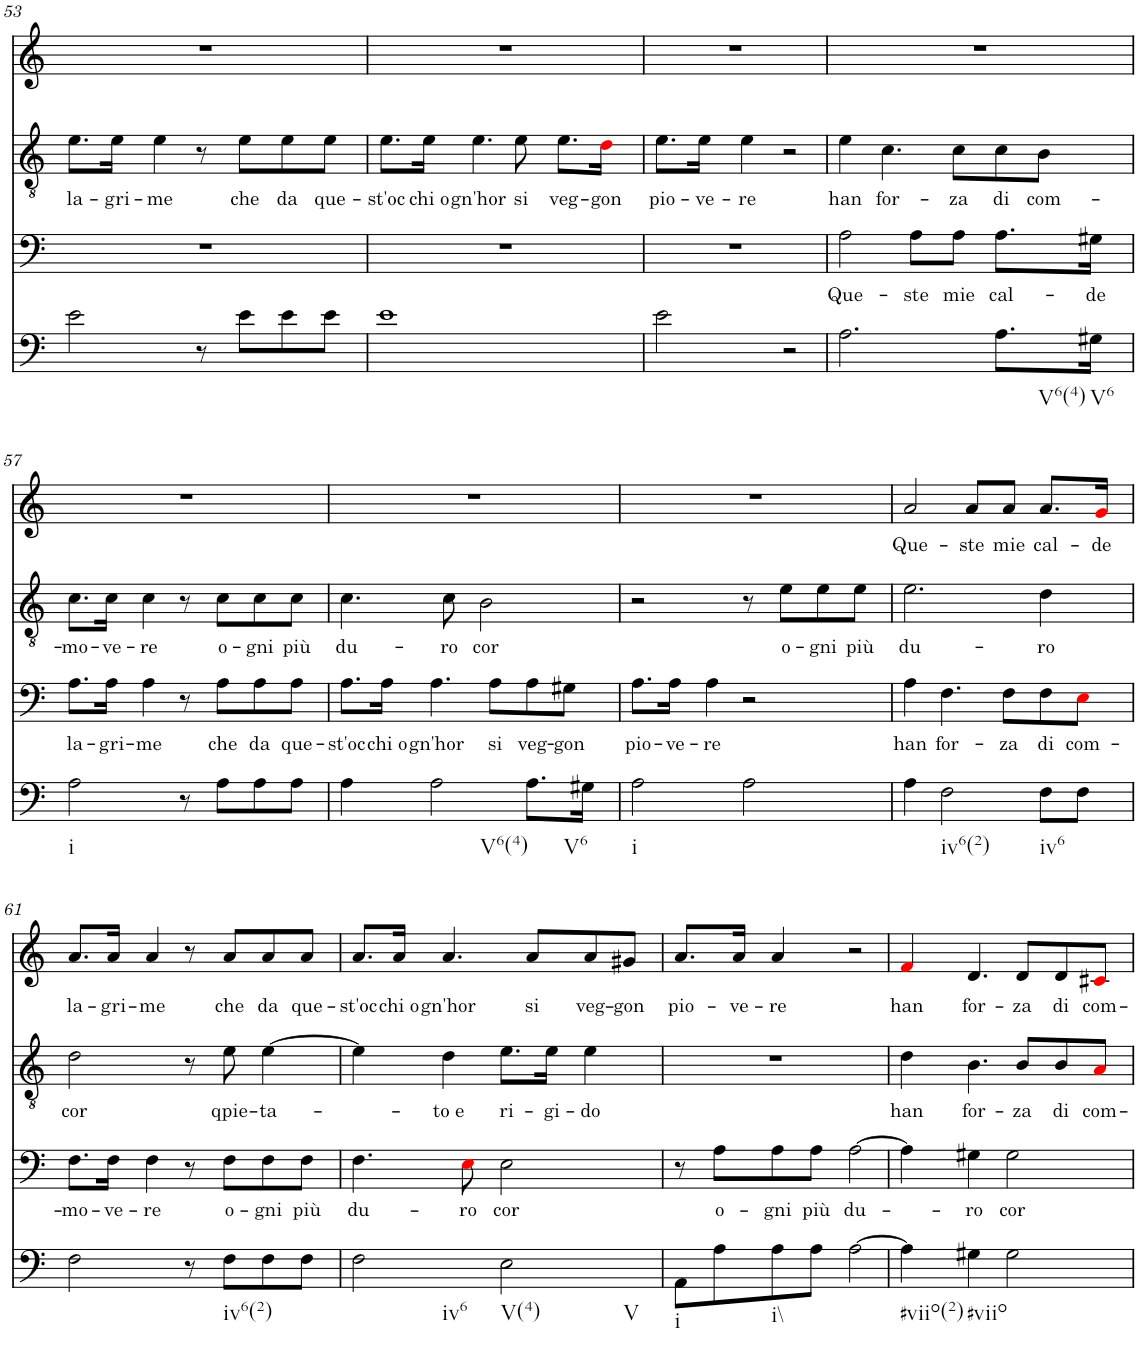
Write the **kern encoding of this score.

**kern	**kern	**text	**kern	**text	**kern	**text
*part4	*part3	*part3	*part2	*part2	*part1	*part1
*staff4	*staff3	*staff3	*staff2	*staff2	*staff1	*staff1
*I"unbenannt4	*I"unbenannt3	*	*I"unbenannt2	*	*I"unbenannt1	*
!!LO:PB:g=z
*clefF4	*clefF4	*	*clefGv2	*	*clefG2	*
*k[]	*k[]	*	*k[]	*	*k[]	*
*M4/4	*M4/4	*	*M4/4	*	*M4/4	*
=53	=53	=53	=53	=53	=53	=53
!	!	!	!	!LO:LY:b	!	!
2e\	1r	.	8.e\L	la-	1r	.
!	!	!	!	!LO:LY:b	!	!
.	.	.	16e\Jk	gri-	.	.
!	!	!	!	!LO:LY:b	!	!
.	.	.	4e\	me	.	.
8r	.	.	8r	.	.	.
!	!	!	!	!LO:LY:b	!	!
8e\L	.	.	8e\L	che	.	.
!	!	!	!	!LO:LY:b	!	!
8e\	.	.	8e\	da	.	.
!	!	!	!	!LO:LY:b	!	!
8e\J	.	.	8e\J	que-	.	.
=54	=54	=54	=54	=54	=54	=54
!	!	!	!	!LO:LY:b	!	!
1e	1r	.	8.e\L	st'oc-	1r	.
!	!	!	!	!LO:LY:b	!	!
.	.	.	16e\Jk	chi o-	.	.
!	!	!	!	!LO:LY:b	!	!
.	.	.	4.e\	gn'hor	.	.
!	!	!	!	!LO:LY:b	!	!
.	.	.	8e\	si	.	.
!	!	!	!	!LO:LY:b	!	!
.	.	.	8.e\L	veg-	.	.
!	!	!	!	!LO:LY:b	!	!
.	.	.	16di\Jk	gon	.	.
=55	=55	=55	=55	=55	=55	=55
!	!	!	!	!LO:LY:b	!	!
2e\	1r	.	8.e\L	pio-	1r	.
!	!	!	!	!LO:LY:b	!	!
.	.	.	16e\Jk	ve-	.	.
!	!	!	!	!LO:LY:b	!	!
.	.	.	4e\	re	.	.
2r	.	.	2r	.	.	.
=56	=56	=56	=56	=56	=56	=56
!	!	!LO:LY:b	!	!LO:LY:b	!	!
2.A\	2A\	Que-	4e\	han	1r	.
!	!	!	!	!LO:LY:b	!	!
.	.	.	4.c\	for-	.	.
!	!	!LO:LY:b	!	!	!	!
.	8A\L	ste	.	.	.	.
!	!	!LO:LY:b	!	!LO:LY:b	!	!
.	8A\J	mie	8c\L	za	.	.
!LO:TX:b:t=V6(4)	!	!	!	!	!	!
!	!	!LO:LY:b	!	!LO:LY:b	!	!
8.A\L	8.A\L	cal-	8c\	di	.	.
!	!	!	!	!LO:LY:b	!	!
.	.	.	8B\J	com-	.	.
!LO:TX:b:t=V6	!	!	!	!	!	!
!	!	!LO:LY:b	!	!	!	!
16G#X\Jk	16G#X\Jk	de	.	.	.	.
!!LO:LB:g=z
=57	=57	=57	=57	=57	=57	=57
!LO:TX:b:t=i	!	!	!	!	!	!
!	!	!LO:LY:b	!	!LO:LY:b	!	!
2A\	8.A\L	la-	8.c\L	mo-	1r	.
!	!	!LO:LY:b	!	!LO:LY:b	!	!
.	16A\Jk	gri-	16c\Jk	ve-	.	.
!	!	!LO:LY:b	!	!LO:LY:b	!	!
.	4A\	me	4c\	re	.	.
8r	8r	.	8r	.	.	.
!	!	!LO:LY:b	!	!LO:LY:b	!	!
8A\L	8A\L	che	8c\L	o-	.	.
!	!	!LO:LY:b	!	!LO:LY:b	!	!
8A\	8A\	da	8c\	gni	.	.
!	!	!LO:LY:b	!	!LO:LY:b	!	!
8A\J	8A\J	que-	8c\J	più	.	.
=58	=58	=58	=58	=58	=58	=58
!	!	!LO:LY:b	!	!LO:LY:b	!	!
4A\	8.A\L	st'oc-	4.c\	du-	1r	.
!	!	!LO:LY:b	!	!	!	!
.	16A\Jk	chi o-	.	.	.	.
!LO:TX:b:t=V6(4)	!	!	!	!	!	!
!	!	!LO:LY:b	!	!	!	!
2A\	4.A\	gn'hor	.	.	.	.
!	!	!	!	!LO:LY:b	!	!
.	.	.	8c\	ro	.	.
!	!	!	!	!LO:LY:b	!	!
.	.	.	2B\	cor	.	.
!	!	!LO:LY:b	!	!	!	!
.	8A\L	si	.	.	.	.
!LO:TX:b:t=V6	!	!	!	!	!	!
!	!	!LO:LY:b	!	!	!	!
8.A\L	8A\	veg-	.	.	.	.
!	!	!LO:LY:b	!	!	!	!
.	8G#X\J	gon	.	.	.	.
16G#X\Jk	.	.	.	.	.	.
=59	=59	=59	=59	=59	=59	=59
!LO:TX:b:t=i	!	!	!	!	!	!
!	!	!LO:LY:b	!	!	!	!
2A\	8.A\L	pio-	2r	.	1r	.
!	!	!LO:LY:b	!	!	!	!
.	16A\Jk	ve-	.	.	.	.
!	!	!LO:LY:b	!	!	!	!
.	4A\	re	.	.	.	.
2A\	2r	.	8r	.	.	.
!	!	!	!	!LO:LY:b	!	!
.	.	.	8e\L	o-	.	.
!	!	!	!	!LO:LY:b	!	!
.	.	.	8e\	gni	.	.
!	!	!	!	!LO:LY:b	!	!
.	.	.	8e\J	più	.	.
=60	=60	=60	=60	=60	=60	=60
!	!	!LO:LY:b	!	!LO:LY:b	!	!LO:LY:b
4A\	4A\	han	2.e\	du-	2a/	Que-
!LO:TX:b:t=iv6(2)	!	!	!	!	!	!
!	!	!LO:LY:b	!	!	!	!
2F\	4.F\	for-	.	.	.	.
!	!	!	!	!	!	!LO:LY:b
.	.	.	.	.	8a/L	ste
!	!	!LO:LY:b	!	!	!	!LO:LY:b
.	8F\L	za	.	.	8a/J	mie
!LO:TX:b:t=iv6	!	!	!	!	!	!
!	!	!LO:LY:b	!	!LO:LY:b	!	!LO:LY:b
8F\L	8F\	di	4d\	ro	8.a/L	cal-
!	!	!LO:LY:b	!	!	!	!
8F\J	8Ei\J	com-	.	.	.	.
!	!	!	!	!	!	!LO:LY:b
.	.	.	.	.	16gi/Jk	de
!!LO:LB:g=z
=61	=61	=61	=61	=61	=61	=61
!	!	!LO:LY:b	!	!LO:LY:b	!	!LO:LY:b
2F\	8.F\L	mo-	2d\	cor	8.a/L	la-
!	!	!LO:LY:b	!	!	!	!LO:LY:b
.	16F\Jk	ve-	.	.	16a/Jk	gri-
!	!	!LO:LY:b	!	!	!	!LO:LY:b
.	4F\	re	.	.	4a/	me
8r	8r	.	8r	.	8r	.
!LO:TX:b:t=iv6(2)	!	!	!	!	!	!
!	!	!LO:LY:b	!	!LO:LY:b	!	!LO:LY:b
8F\L	8F\L	o-	8e\	qpie-	8a/L	che
!	!	!LO:LY:b	!	!LO:LY:b	!	!LO:LY:b
8F\	8F\	gni	[4e\	ta-	8a/	da
!	!	!LO:LY:b	!	!	!	!LO:LY:b
8F\J	8F\J	più	.	.	8a/J	que-
=62	=62	=62	=62	=62	=62	=62
!LO:TX:b:t=iv6	!	!	!	!	!	!
!	!	!LO:LY:b	!	!	!	!LO:LY:b
2F\	4.F\	du-	4e\]	.	8.a/L	st'oc-
!	!	!	!	!	!	!LO:LY:b
.	.	.	.	.	16a/Jk	chi o-
!	!	!	!	!LO:LY:b	!	!LO:LY:b
.	.	.	4d\	to e	4.a/	gn'hor
!	!	!LO:LY:b	!	!	!	!
.	8Ei\	ro	.	.	.	.
!LO:TX:b:t=V(4)	!	!	!	!	!	!
!LO:TX:b:t=V	!	!	!	!	!	!
!	!	!LO:LY:b	!	!LO:LY:b	!	!
2E\	2E\	cor	8.e\L	ri-	.	.
!	!	!	!	!	!	!LO:LY:b
.	.	.	.	.	8a/L	si
!	!	!	!	!LO:LY:b	!	!
.	.	.	16e\Jk	gi-	.	.
!	!	!	!	!LO:LY:b	!	!LO:LY:b
.	.	.	4e\	do	8a/	veg-
!	!	!	!	!	!	!LO:LY:b
.	.	.	.	.	8g#X/J	gon
=63	=63	=63	=63	=63	=63	=63
!LO:TX:b:t=i	!	!	!	!	!	!
!	!	!	!	!	!	!LO:LY:b
8AA\L	8r	.	1r	.	8.a/L	pio-
!	!	!LO:LY:b	!	!	!	!
8A\	8A\L	o-	.	.	.	.
!	!	!	!	!	!	!LO:LY:b
.	.	.	.	.	16a/Jk	ve-
!LO:TX:b:t=i\\	!	!	!	!	!	!
!	!	!LO:LY:b	!	!	!	!LO:LY:b
8A\	8A\	gni	.	.	4a/	re
!	!	!LO:LY:b	!	!	!	!
8A\J	8A\J	più	.	.	.	.
!	!	!LO:LY:b	!	!	!	!
[2A\	[2A\	du-	.	.	2r	.
=64	=64	=64	=64	=64	=64	=64
!LO:TX:b:t=#viio(2)	!	!	!	!	!	!
!	!	!	!	!LO:LY:b	!	!LO:LY:b
4A\]	4A\]	.	4d\	han	4fi/	han
!LO:TX:b:t=#viio	!	!	!	!	!	!
!	!	!LO:LY:b	!	!LO:LY:b	!	!LO:LY:b
4G#X\	4G#X\	ro	4.B\	for-	4.d/	for-
!	!	!LO:LY:b	!	!	!	!
2G#\	2G#\	cor	.	.	.	.
!	!	!	!	!LO:LY:b	!	!LO:LY:b
.	.	.	8B/L	za	8d/L	za
!	!	!	!	!LO:LY:b	!	!LO:LY:b
.	.	.	8B/	di	8d/	di
!	!	!	!	!LO:LY:b	!	!LO:LY:b
.	.	.	8Ai/J	com-	8c#Xi/J	com-
=	=	=	=	=	=	=
*-	*-	*-	*-	*-	*-	*-
